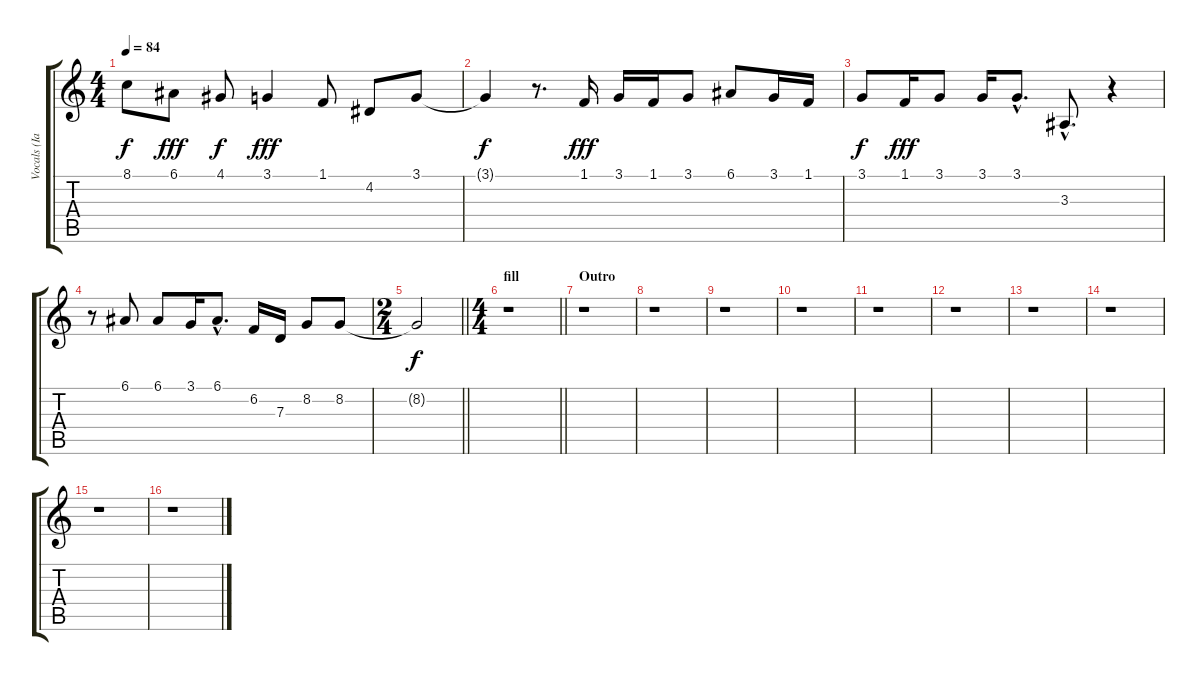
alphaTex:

\track ("Vocals (Ian Anderson)" "Vocals (Ia") {instrument lead6voice}
\staff {score tabs}
\tuning (E4 B3 G3 D3 A2 E2) {hide}
\ts (4 4)
\tempo 84
\clef g2
\ks c
8.1{t}.8{dy f} 6.1.8{dy fff} 4.1.8{dy f} 3.1.4{dy fff} 1.1.8 4.2.8 3.1.8 |
3.1{t}.4{dy f} r.8{d} 1.1.16{dy fff} 3.1.16 1.1.16 3.1.8 6.1.8 3.1.16 1.1.16 |
3.1.8{dy f} 1.1.16{dy fff} 3.1.8 3.1.16 3.1{hac}.8{d} 3.3{hac}.8{d} r.4 |
r.8 6.1.8 6.1.8 3.1.16 6.1{hac}.8{d} 6.2.16 7.3.16 8.2.8 8.2.8 |
\ts (2 4)
\barLineRight lightlight
8.2{t}.2{dy f} |
\ts (4 4)
\section ("" "fill")
\barLineRight lightlight
r.1 |
\section ("" "Outro")
r.1 |
r.1 |
r.1 |
r.1 |
r.1 |
r.1 |
r.1 |
r.1 |
r.1 |
r.1
